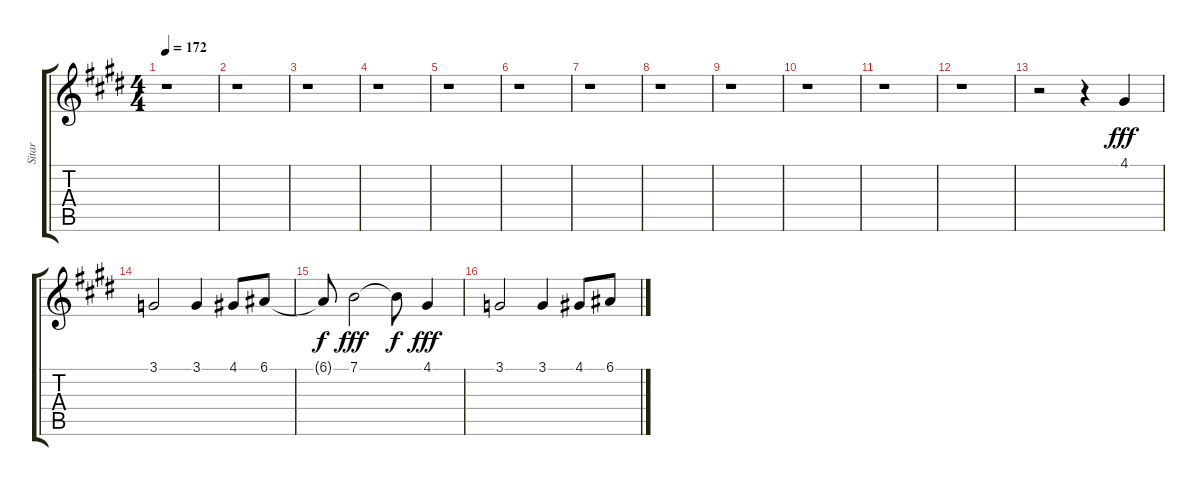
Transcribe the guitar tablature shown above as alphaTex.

\track ("Sitar" "Sitar") {instrument sitar}
\staff {score tabs}
\tuning (E4 B3 G3 D3 A2 E2) {hide}
\ts (4 4)
\tempo 172
\clef g2
\ks e
r.1{dy fff} |
r.1 |
r.1 |
r.1 |
r.1 |
r.1 |
r.1 |
r.1 |
r.1 |
r.1 |
r.1 |
r.1 |
r.2 r.4 4.1.4 |
3.1.2 3.1.4 4.1.8 6.1.8 |
6.1{t}.8{dy f} 7.1.2{dy fff} 7.1{t}.8{dy f} 4.1.4{dy fff} |
3.1.2 3.1.4 4.1.8 6.1.8
